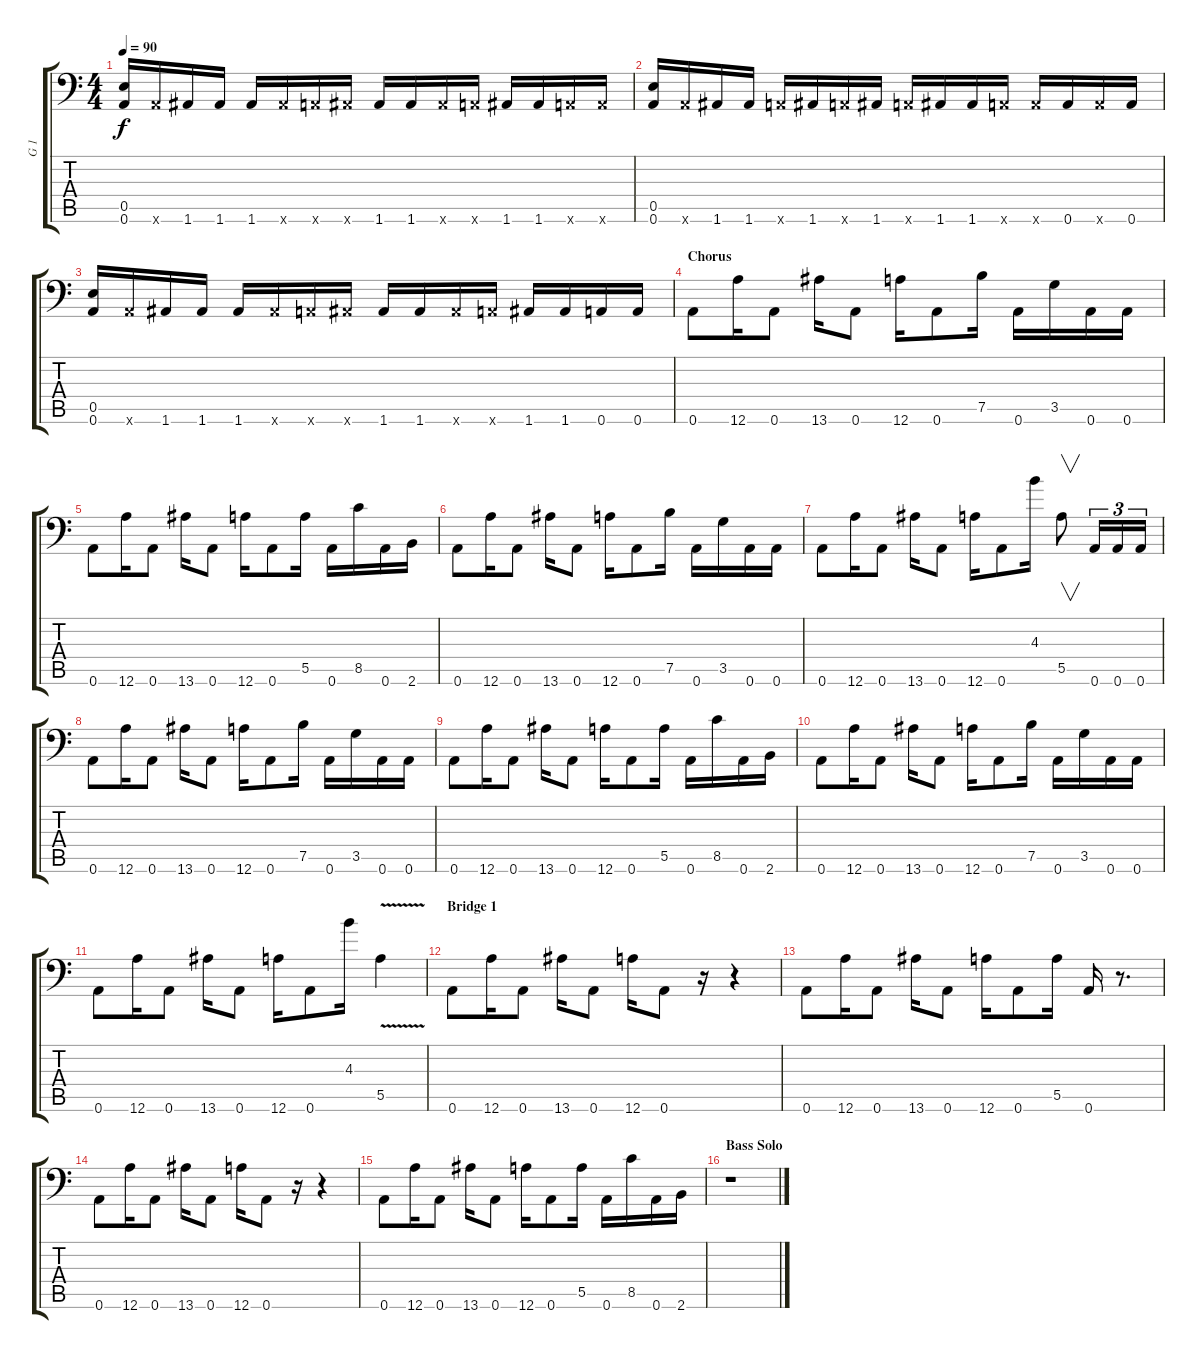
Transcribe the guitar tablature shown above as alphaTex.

\track ("G 1" "G 1") {instrument distortionguitar}
\staff {score tabs}
\tuning (E4 B3 G3 A2 E2 A1) {hide}
\ts (4 4)
\tempo 90
\clef f4
\ks c
(0.5 0.6).16{dy f} 0.6{x}.16 1.6.16 1.6.16 1.6.16 1.6{x}.16 0.6{x}.16 1.6{x}.16 1.6.16 1.6.16 1.6{x}.16 0.6{x}.16 1.6.16 1.6.16 0.6{x}.16 0.6{x}.16 |
(0.5 0.6).16 0.6{x}.16 1.6.16 1.6.16 0.6{x}.16 1.6.16 0.6{x}.16 1.6.16 0.6{x}.16 1.6.16 1.6.16 0.6{x}.16 0.6{x}.16 0.6.16 0.6{x}.16 0.6.16 |
(0.5 0.6).16 0.6{x}.16 1.6.16 1.6.16 1.6.16 1.6{x}.16 0.6{x}.16 1.6{x}.16 1.6.16 1.6.16 1.6{x}.16 0.6{x}.16 1.6.16 1.6.16 0.6.16 0.6.16 |
\section ("" "Chorus")
0.6.8 12.6.16 0.6.8 13.6.16 0.6.8 12.6.16 0.6.8 7.5.16 0.6.16 3.5.16 0.6.16 0.6.16 |
0.6.8 12.6.16 0.6.8 13.6.16 0.6.8 12.6.16 0.6.8 5.5.16 0.6.16 8.5.16 0.6.16 2.6.16 |
0.6.8 12.6.16 0.6.8 13.6.16 0.6.8 12.6.16 0.6.8 7.5.16 0.6.16 3.5.16 0.6.16 0.6.16 |
0.6.8 12.6.16 0.6.8 13.6.16 0.6.8 12.6.16 0.6.8 4.3.16 5.5.8{v} 0.6.16{tu (3 2)} 0.6.16{tu (3 2)} 0.6.16{tu (3 2)} |
0.6.8 12.6.16 0.6.8 13.6.16 0.6.8 12.6.16 0.6.8 7.5.16 0.6.16 3.5.16 0.6.16 0.6.16 |
0.6.8 12.6.16 0.6.8 13.6.16 0.6.8 12.6.16 0.6.8 5.5.16 0.6.16 8.5.16 0.6.16 2.6.16 |
0.6.8 12.6.16 0.6.8 13.6.16 0.6.8 12.6.16 0.6.8 7.5.16 0.6.16 3.5.16 0.6.16 0.6.16 |
0.6.8 12.6.16 0.6.8 13.6.16 0.6.8 12.6.16 0.6.8 4.3.16 5.5{v}.4 |
\section ("" "Bridge 1")
0.6.8 12.6.16 0.6.8 13.6.16 0.6.8 12.6.16 0.6.8 r.16 r.4 |
0.6.8 12.6.16 0.6.8 13.6.16 0.6.8 12.6.16 0.6.8 5.5.16 0.6.16 r.8{d} |
0.6.8 12.6.16 0.6.8 13.6.16 0.6.8 12.6.16 0.6.8 r.16 r.4 |
0.6.8 12.6.16 0.6.8 13.6.16 0.6.8 12.6.16 0.6.8 5.5.16 0.6.16 8.5.16 0.6.16 2.6.16 |
\section ("" "Bass Solo")
r.1
